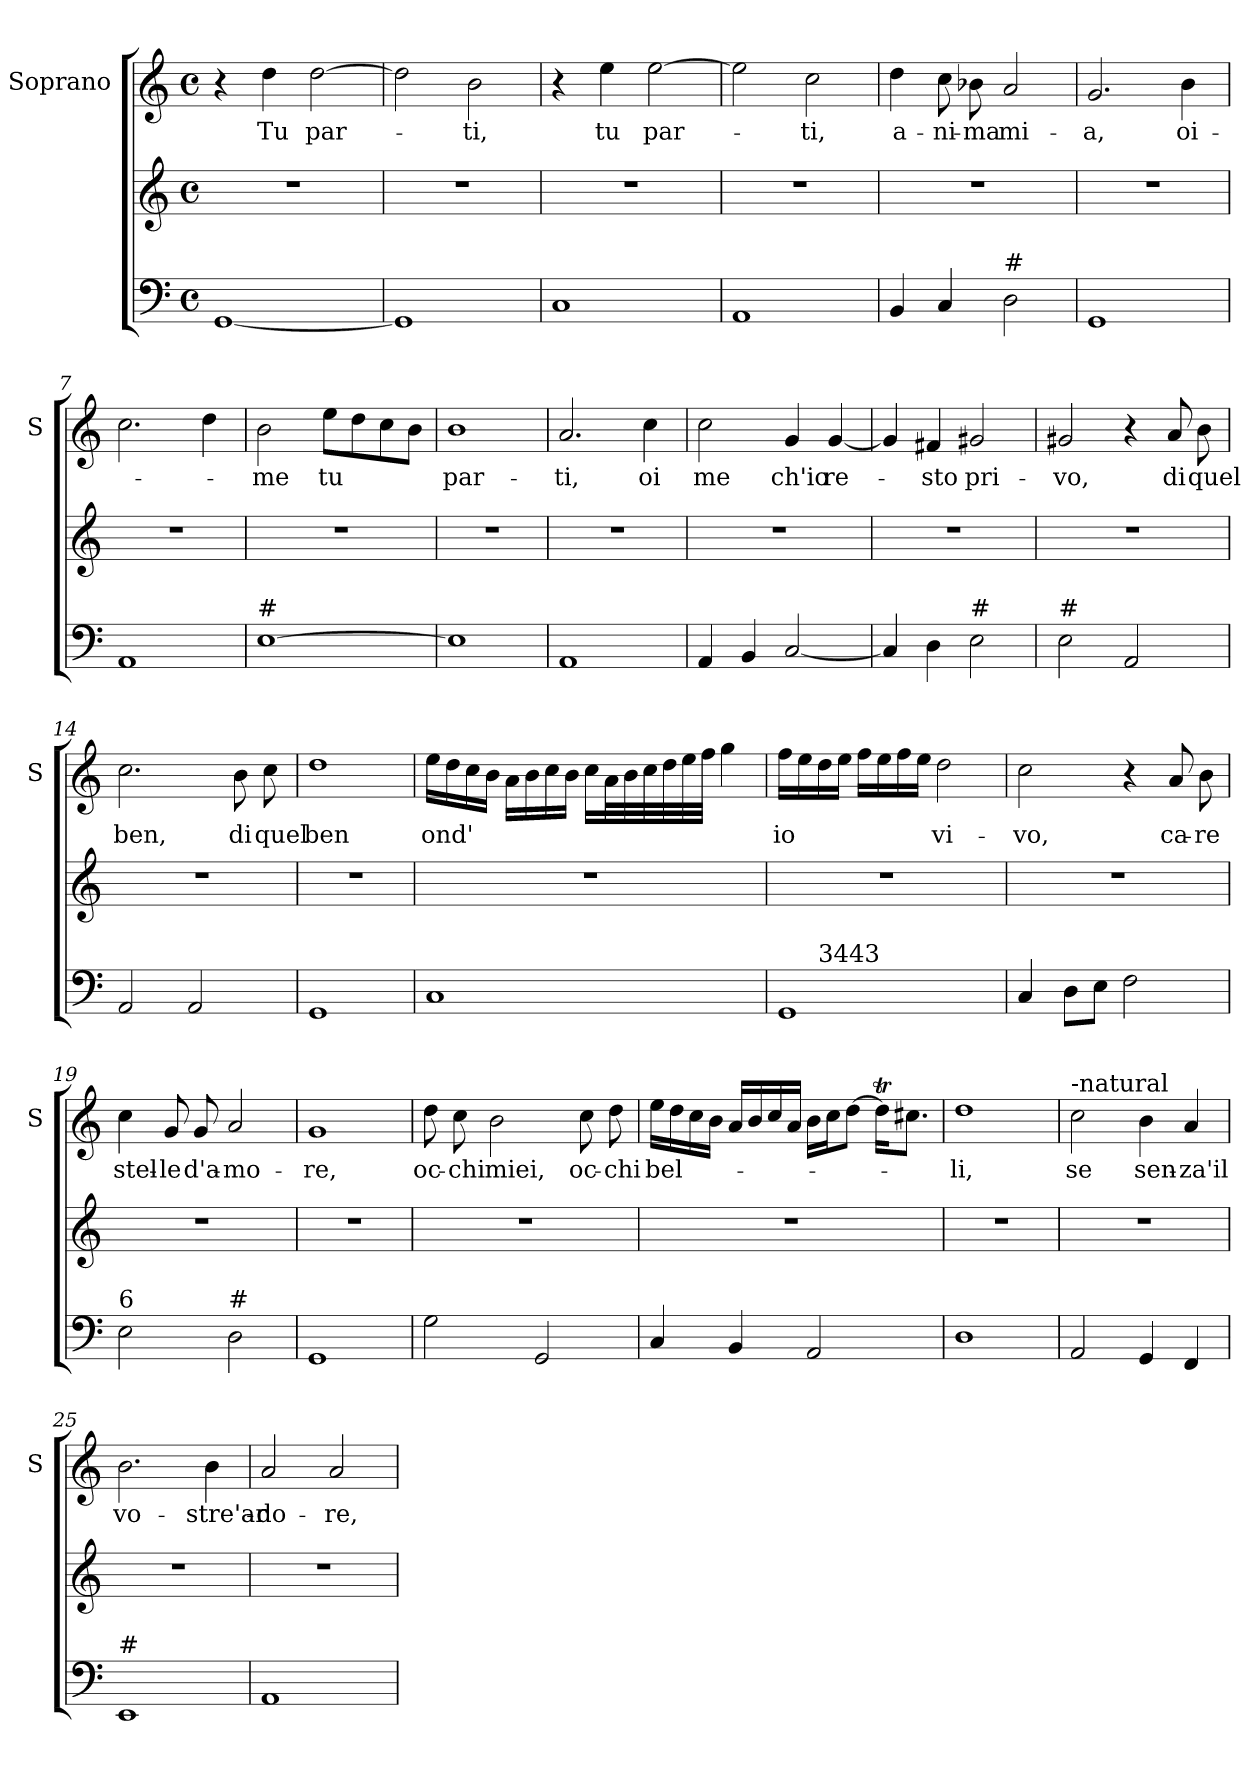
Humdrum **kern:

**kern	**kern	**kern	**text
*part2	*part2	*part1	*part1
*staff3	*staff2	*staff1	*staff1
*	*	*I"Soprano	*
*	*	*I'S	*
*clefF4	*clefG2	*clefG2	*
*k[]	*k[]	*k[]	*
*C:	*C:	*C:	*
*M4/4	*M4/4	*M4/4	*
*met(c)	*met(c)	*met(c)	*
=1	=1	=1	=1
[1GG	1r	4r	.
!	!	!	!LO:LY:b
.	.	4dd\	Tu
!	!	!	!LO:LY:b
.	.	[2dd\	par-
=2	=2	=2	=2
1GG]	1r	2dd\]	.
!	!	!	!LO:LY:b
.	.	2b\	-ti,
=3	=3	=3	=3
1C	1r	4r	.
!	!	!	!LO:LY:b
.	.	4ee\	tu
!	!	!	!LO:LY:b
.	.	[2ee\	par-
=4	=4	=4	=4
1AA	1r	2ee\]	.
!	!	!	!LO:LY:b
.	.	2cc\	-ti,
=5	=5	=5	=5
!	!	!	!LO:LY:b
4BB/	1r	4dd\	a-
!	!	!	!LO:LY:b
4C/	.	8cc\	-ni-
!	!	!	!LO:LY:b
.	.	8b-X\	-ma
!LO:TX:a:t=#	!	!	!
!	!	!	!LO:LY:b
2D\	.	2a/	mi-
=6	=6	=6	=6
!	!	!	!LO:LY:b
1GG	1r	2.g/	-a,
!	!	!	!LO:LY:b
.	.	4b\	oi-
!!LO:LB:g=z
=7	=7	=7	=7
1AA	1r	2.cc\	.
.	.	4dd\	.
=8	=8	=8	=8
!LO:TX:a:t=#	!	!	!
!	!	!	!LO:LY:b
[1E	1r	2b\	-me
!	!	!	!LO:LY:b
.	.	8ee\L	tu
.	.	8dd\	.
.	.	8cc\	.
.	.	8b\J	.
=9	=9	=9	=9
!	!	!	!LO:LY:b
1E]	1r	1b	par-
=10	=10	=10	=10
!	!	!	!LO:LY:b
1AA	1r	2.a/	-ti,
!	!	!	!LO:LY:b
.	.	4cc\	oi
=11	=11	=11	=11
!	!	!	!LO:LY:b
4AA/	1r	2cc\	me
4BB/	.	.	.
!	!	!	!LO:LY:b
[2C/	.	4g/	ch'io
!	!	!	!LO:LY:b
.	.	[4g/	re-
=12	=12	=12	=12
4C/]	1r	4g/]	.
!	!	!	!LO:LY:b
4D\	.	4f#X/	-sto
!LO:TX:a:t=#	!	!	!
!	!	!	!LO:LY:b
2E\	.	2g#X/	pri-
!!LO:LB:g=z
=13	=13	=13	=13
!LO:TX:a:t=#	!	!	!
!	!	!	!LO:LY:b
2E\	1r	2g#X/	-vo,
2AA/	.	4r	.
!	!	!	!LO:LY:b
.	.	8a/	di
!	!	!	!LO:LY:b
.	.	8b\	quel
=14	=14	=14	=14
!	!	!	!LO:LY:b
2AA/	1r	2.cc\	ben,
2AA/	.	.	.
!	!	!	!LO:LY:b
.	.	8b\	di
!	!	!	!LO:LY:b
.	.	8cc\	quel
=15	=15	=15	=15
!	!	!	!LO:LY:b
1GG	1r	1dd	ben
=16	=16	=16	=16
!	!	!	!LO:LY:b
1C	1r	16ee\LL	ond'
.	.	16dd\	.
.	.	16cc\	.
.	.	16b\JJ	.
.	.	16a\LL	.
.	.	16b\	.
.	.	16cc\	.
.	.	16b\JJ	.
.	.	16cc\LL	.
.	.	32a\L	.
.	.	32b\	.
.	.	32cc\	.
.	.	32dd\	.
.	.	32ee\	.
.	.	32ff\JJJ	.
.	.	4gg\	.
!!LO:PB:g=z
=17	=17	=17	=17
!	!	!	!LO:LY:b
*^	*	*	*
1GG	8ryy	1r	16ff\LL	io
.	.	.	16ee\	.
!	!LO:TX:a:t=3443	!	!	!
.	2..ryy	.	16dd\	.
.	.	.	16ee\JJ	.
.	.	.	16ff\LL	.
.	.	.	16ee\	.
.	.	.	16ff\	.
.	.	.	16ee\JJ	.
!	!	!	!	!LO:LY:b
.	.	.	2dd\	vi-
=18	=18	=18	=18	=18
!	!	!	!	!LO:LY:b
*v	*v	*	*	*
4C/	1r	2cc\	-vo,
8D\L	.	.	.
8E\J	.	.	.
2F\	.	4r	.
!	!	!	!LO:LY:b
.	.	8a/	ca-
!	!	!	!LO:LY:b
.	.	8b\	-re
=19	=19	=19	=19
!LO:TX:a:t=6	!	!	!
!	!	!	!LO:LY:b
2E\	1r	4cc\	stel-
!	!	!	!LO:LY:b
.	.	8g/	-le
!	!	!	!LO:LY:b
.	.	8g/	d'a-
!LO:TX:a:t=#	!	!	!
!	!	!	!LO:LY:b
2D\	.	2a/	-mo-
=20	=20	=20	=20
!	!	!	!LO:LY:b
1GG	1r	1g	-re,
=21	=21	=21	=21
!	!	!	!LO:LY:b
2G\	1r	8dd\	oc-
!	!	!	!LO:LY:b
.	.	8cc\	-chi
!	!	!	!LO:LY:b
.	.	2b\	miei,
2GG/	.	.	.
!	!	!	!LO:LY:b
.	.	8cc\	oc-
!	!	!	!LO:LY:b
.	.	8dd\	-chi
!!LO:LB:g=z
=22	=22	=22	=22
!	!	!	!LO:LY:b
4C/	1r	16ee\LL	bel-
.	.	16dd\	.
.	.	16cc\	.
.	.	16b\JJ	.
4BB/	.	16a/LL	.
.	.	16b/	.
.	.	16cc/	.
.	.	16a/JJ	.
2AA/	.	16b\LL	.
.	.	16cc\J	.
.	.	[8dd\J	.
.	.	16ddT\KL]	.
.	.	8.cc#X\J	.
=23	=23	=23	=23
!	!	!	!LO:LY:b
1D	1r	1dd	-li,
=24	=24	=24	=24
!	!	!LO:TX:a:t=-natural	!
!	!	!	!LO:LY:b
2AA/	1r	2cc\	se
!	!	!	!LO:LY:b
4GG/	.	4b\	sen-
!	!	!	!LO:LY:b
4FF/	.	4a/	-za'il
=25	=25	=25	=25
!LO:TX:a:t=#	!	!	!
!	!	!	!LO:LY:b
1EE	1r	2.b\	vo-
!	!	!	!LO:LY:b
.	.	4b\	-stre'ar-
=26	=26	=26	=26
!	!	!	!LO:LY:b
1AA	1r	2a/	-do-
!	!	!	!LO:LY:b
.	.	2a/	-re,
=	=	=	=
*-	*-	*-	*-
